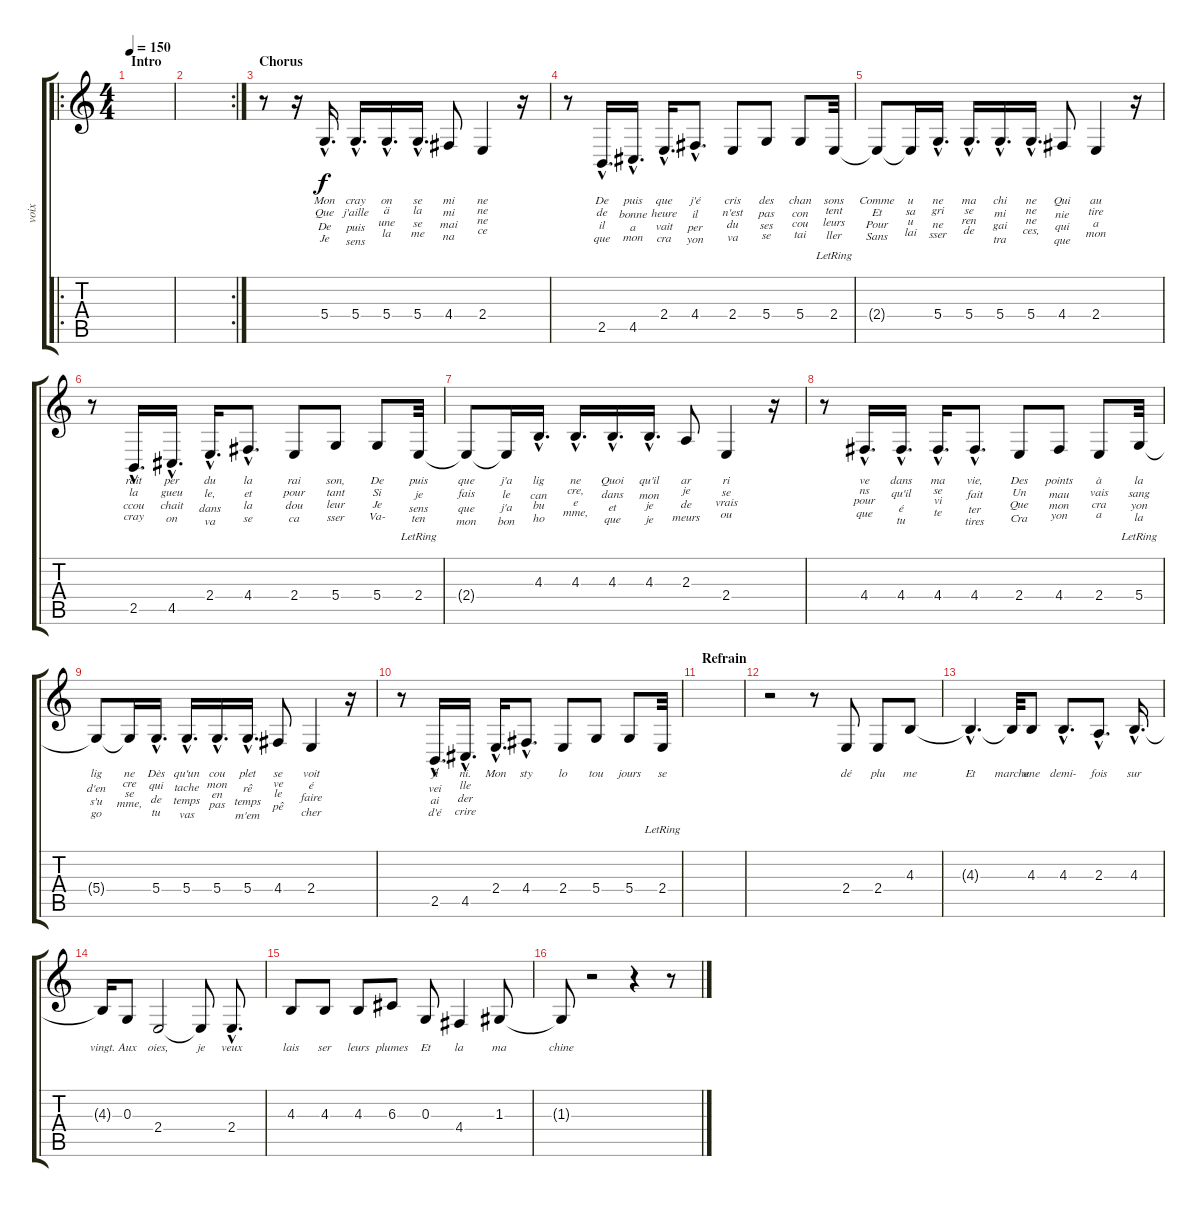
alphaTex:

\track ("voix" "voix") {instrument trombone}
\staff {score tabs}
\tuning (E4 B3 G3 D3 A2 E2) {hide}
\ro
\ts (4 4)
\section ("" "Intro")
\tempo 150
\clef g2
\ks c
|
\rc 2
|
\section ("" "Chorus")
r.8 r.16 5.4{hac}.16{d lyrics (0 "Mon") lyrics (1 "Que") lyrics (2 "De") lyrics (3 "Je") lyrics (4 "")} 5.4{hac}.16{d lyrics (0 "cray") lyrics (1 "j'aille") lyrics (2 "puis") lyrics (3 "sens") lyrics (4 "")} 5.4{hac}.16{d lyrics (0 "on") lyrics (1 "ä") lyrics (2 "une") lyrics (3 "la") lyrics (4 "")} 5.4{hac}.16{d lyrics (0 "se") lyrics (1 "la") lyrics (2 "se") lyrics (3 "me") lyrics (4 "")} 4.4.8{lyrics (0 "mi") lyrics (1 "mi") lyrics (2 "mai") lyrics (3 "na") lyrics (4 "")} 2.4.4{lyrics (0 "ne") lyrics (1 "ne") lyrics (2 "ne") lyrics (3 "ce") lyrics (4 "")} r.16 |
r.8 2.5{hac}.16{d lyrics (0 "De") lyrics (1 "de") lyrics (2 "il") lyrics (3 "que") lyrics (4 "")} 4.5{hac}.16{d lyrics (0 "puis") lyrics (1 "bonne") lyrics (2 "a") lyrics (3 "mon") lyrics (4 "")} 2.4{hac}.16{d lyrics (0 "que") lyrics (1 "heure") lyrics (2 "vait") lyrics (3 "cra") lyrics (4 "")} 4.4{hac}.8{d lyrics (0 "j'é") lyrics (1 "il") lyrics (2 "per") lyrics (3 "yon") lyrics (4 "")} 2.4.8{lyrics (0 "cris") lyrics (1 "n'est") lyrics (2 "du") lyrics (3 "va") lyrics (4 "")} 5.4.8{lyrics (0 "des") lyrics (1 "pas") lyrics (2 "ses") lyrics (3 "se") lyrics (4 "")} 5.4.8{lyrics (0 "chan") lyrics (1 "con") lyrics (2 "cou") lyrics (3 "tai") lyrics (4 "")} 2.4{lr}.32{lyrics (0 "sons") lyrics (1 "tent") lyrics (2 "leurs") lyrics (3 "ller") lyrics (4 "")} |
2.4{t}.8{lyrics (0 "Comme") lyrics (1 "Et") lyrics (2 "Pour") lyrics (3 "Sans") lyrics (4 "")} 2.4{t}.16{lyrics (0 "u") lyrics (1 "sa") lyrics (2 "u") lyrics (3 "lai") lyrics (4 "")} 5.4{hac}.16{d lyrics (0 "ne") lyrics (1 "gri") lyrics (2 "ne") lyrics (3 "sser") lyrics (4 "")} 5.4{hac}.16{d lyrics (0 "ma") lyrics (1 "se") lyrics (2 "ren") lyrics (3 "de") lyrics (4 "")} 5.4{hac}.16{d lyrics (0 "chi") lyrics (1 "mi") lyrics (2 "gai") lyrics (3 "tra") lyrics (4 "")} 5.4{hac}.16{d lyrics (0 "ne") lyrics (1 "ne") lyrics (2 "ne") lyrics (3 "ces,") lyrics (4 "")} 4.4.8{lyrics (0 "Qui") lyrics (1 "nie") lyrics (2 "qui") lyrics (3 "que") lyrics (4 "")} 2.4.4{lyrics (0 "au") lyrics (1 "tire") lyrics (2 "a") lyrics (3 "mon") lyrics (4 "")} r.16 |
r.8 2.5{hac}.16{d lyrics (0 "rait") lyrics (1 "la") lyrics (2 "ccou") lyrics (3 "cray") lyrics (4 "")} 4.5{hac}.16{d lyrics (0 "per") lyrics (1 "gueu") lyrics (2 "chait") lyrics (3 "on") lyrics (4 "")} 2.4{hac}.16{d lyrics (0 "du") lyrics (1 "le,") lyrics (2 "dans") lyrics (3 "va") lyrics (4 "")} 4.4{hac}.8{d lyrics (0 "la") lyrics (1 "et") lyrics (2 "la") lyrics (3 "se") lyrics (4 "")} 2.4.8{lyrics (0 "rai") lyrics (1 "pour") lyrics (2 "dou") lyrics (3 "ca") lyrics (4 "")} 5.4.8{lyrics (0 "son,") lyrics (1 "tant") lyrics (2 "leur") lyrics (3 "sser") lyrics (4 "")} 5.4.8{lyrics (0 "De") lyrics (1 "Si") lyrics (2 "Je") lyrics (3 "Va-") lyrics (4 "")} 2.4{lr}.32{lyrics (0 "puis") lyrics (1 "je") lyrics (2 "sens") lyrics (3 "ten") lyrics (4 "")} |
2.4{t}.8{lyrics (0 "que") lyrics (1 "fais") lyrics (2 "que") lyrics (3 "mon") lyrics (4 "")} 2.4{t}.16{lyrics (0 "j'a") lyrics (1 "le") lyrics (2 "j'a") lyrics (3 "bon") lyrics (4 "")} 4.3{hac}.16{d lyrics (0 "lig") lyrics (1 "can") lyrics (2 "bu") lyrics (3 "ho") lyrics (4 "")} 4.3{hac}.16{d lyrics (0 "ne") lyrics (1 "cre,") lyrics (2 "e") lyrics (3 "mme,") lyrics (4 "")} 4.3{hac}.16{d lyrics (0 "Quoi") lyrics (1 "dans") lyrics (2 "et") lyrics (3 "que") lyrics (4 "")} 4.3{hac}.16{d lyrics (0 "qu'il") lyrics (1 "mon") lyrics (2 "je") lyrics (3 "je") lyrics (4 "")} 2.3.8{lyrics (0 "ar") lyrics (1 "je") lyrics (2 "de") lyrics (3 "meurs") lyrics (4 "")} 2.4.4{lyrics (0 "ri") lyrics (1 "se") lyrics (2 "vrais") lyrics (3 "ou") lyrics (4 "")} r.16 |
r.8 4.4{hac}.16{d lyrics (0 "ve") lyrics (1 "ns") lyrics (2 "pour") lyrics (3 "que") lyrics (4 "")} 4.4{hac}.16{d lyrics (0 "dans") lyrics (1 "qu'il") lyrics (2 "é") lyrics (3 "tu") lyrics (4 "")} 4.4{hac}.16{d lyrics (0 "ma") lyrics (1 "se") lyrics (2 "vi") lyrics (3 "te") lyrics (4 "")} 4.4{hac}.8{d lyrics (0 "vie,") lyrics (1 "fait") lyrics (2 "ter") lyrics (3 "tires") lyrics (4 "")} 2.4.8{lyrics (0 "Des") lyrics (1 "Un") lyrics (2 "Que") lyrics (3 "Cra") lyrics (4 "")} 4.4.8{lyrics (0 "points") lyrics (1 "mau") lyrics (2 "mon") lyrics (3 "yon") lyrics (4 "")} 2.4.8{lyrics (0 "à") lyrics (1 "vais") lyrics (2 "cra") lyrics (3 "a") lyrics (4 "")} 5.4{lr}.32{lyrics (0 "la") lyrics (1 "sang") lyrics (2 "yon") lyrics (3 "la") lyrics (4 "")} |
5.4{t}.8{lyrics (0 "lig") lyrics (1 "d'en") lyrics (2 "s'u") lyrics (3 "go") lyrics (4 "")} 5.4{t}.16{lyrics (0 "ne") lyrics (1 "cre") lyrics (2 "se") lyrics (3 "mme,") lyrics (4 "")} 5.4{hac}.16{d lyrics (0 "Dès") lyrics (1 "qui") lyrics (2 "de") lyrics (3 "tu") lyrics (4 "")} 5.4{hac}.16{d lyrics (0 "qu'un") lyrics (1 "tache") lyrics (2 "temps") lyrics (3 "vas") lyrics (4 "")} 5.4{hac}.16{d lyrics (0 "cou") lyrics (1 "mon") lyrics (2 "en") lyrics (3 "pas") lyrics (4 "")} 5.4{hac}.16{d lyrics (0 "plet") lyrics (1 "rê") lyrics (2 "temps") lyrics (3 "m'em") lyrics (4 "")} 4.4.8{lyrics (0 "se") lyrics (1 "ve") lyrics (2 "le") lyrics (3 "pê") lyrics (4 "")} 2.4.4{lyrics (0 "voit") lyrics (1 "é") lyrics (2 "faire") lyrics (3 "cher") lyrics (4 "")} r.16 |
r.8 2.5{hac}.16{d lyrics (0 "fi") lyrics (1 "vei") lyrics (2 "ai") lyrics (3 "d'é") lyrics (4 "")} 4.5{hac}.16{d lyrics (0 "ni.") lyrics (1 "lle") lyrics (2 "der") lyrics (3 "crire") lyrics (4 "")} 2.4{hac}.16{d lyrics (0 "Mon") lyrics (1 "") lyrics (2 "") lyrics (3 "") lyrics (4 "")} 4.4{hac}.8{d lyrics (0 "sty") lyrics (1 "") lyrics (2 "") lyrics (3 "") lyrics (4 "")} 2.4.8{lyrics (0 "lo") lyrics (1 "") lyrics (2 "") lyrics (3 "") lyrics (4 "")} 5.4.8{lyrics (0 "tou") lyrics (1 "") lyrics (2 "") lyrics (3 "") lyrics (4 "")} 5.4.8{lyrics (0 "jours") lyrics (1 "") lyrics (2 "") lyrics (3 "") lyrics (4 "")} 2.4{lr}.32{lyrics (0 "se") lyrics (1 "") lyrics (2 "") lyrics (3 "") lyrics (4 "")} |
\section ("" "Refrain")
|
r.2 r.8 2.4.8{lyrics (0 "dé") lyrics (1 "") lyrics (2 "") lyrics (3 "") lyrics (4 "")} 2.4.8{lyrics (0 "plu") lyrics (1 "") lyrics (2 "") lyrics (3 "") lyrics (4 "")} 4.3.8{lyrics (0 "me") lyrics (1 "") lyrics (2 "") lyrics (3 "") lyrics (4 "")} |
4.3{hac t}.4{d lyrics (0 "Et") lyrics (1 "") lyrics (2 "") lyrics (3 "") lyrics (4 "")} 4.3{t}.32{lyrics (0 "marche") lyrics (1 "") lyrics (2 "") lyrics (3 "") lyrics (4 "")} 4.3.8{lyrics (0 "une") lyrics (1 "") lyrics (2 "") lyrics (3 "") lyrics (4 "")} 4.3{hac}.8{d lyrics (0 "demi-") lyrics (1 "") lyrics (2 "") lyrics (3 "") lyrics (4 "")} 2.3{hac}.8{d lyrics (0 "fois") lyrics (1 "") lyrics (2 "") lyrics (3 "") lyrics (4 "")} 4.3{hac}.16{d lyrics (0 "sur") lyrics (1 "") lyrics (2 "") lyrics (3 "") lyrics (4 "")} |
4.3{t}.16{lyrics (0 "vingt.") lyrics (1 "") lyrics (2 "") lyrics (3 "") lyrics (4 "")} 0.3.8{lyrics (0 "Aux") lyrics (1 "") lyrics (2 "") lyrics (3 "") lyrics (4 "")} 2.4.2{lyrics (0 "oies,") lyrics (1 "") lyrics (2 "") lyrics (3 "") lyrics (4 "")} 2.4{t}.8{lyrics (0 "je") lyrics (1 "") lyrics (2 "") lyrics (3 "") lyrics (4 "")} 2.4{hac}.8{d lyrics (0 "veux") lyrics (1 "") lyrics (2 "") lyrics (3 "") lyrics (4 "")} |
4.3.8{lyrics (0 "lais") lyrics (1 "") lyrics (2 "") lyrics (3 "") lyrics (4 "")} 4.3.8{lyrics (0 "ser") lyrics (1 "") lyrics (2 "") lyrics (3 "") lyrics (4 "")} 4.3.8{lyrics (0 "leurs") lyrics (1 "") lyrics (2 "") lyrics (3 "") lyrics (4 "")} 6.3.8{lyrics (0 "plumes") lyrics (1 "") lyrics (2 "") lyrics (3 "") lyrics (4 "")} 0.3.8{lyrics (0 "Et") lyrics (1 "") lyrics (2 "") lyrics (3 "") lyrics (4 "")} 4.4.4{lyrics (0 "la") lyrics (1 "") lyrics (2 "") lyrics (3 "") lyrics (4 "")} 1.3.8{lyrics (0 "ma") lyrics (1 "") lyrics (2 "") lyrics (3 "") lyrics (4 "")} |
1.3{t}.8{lyrics (0 "chine") lyrics (1 "") lyrics (2 "") lyrics (3 "") lyrics (4 "")} r.2 r.4 r.8
